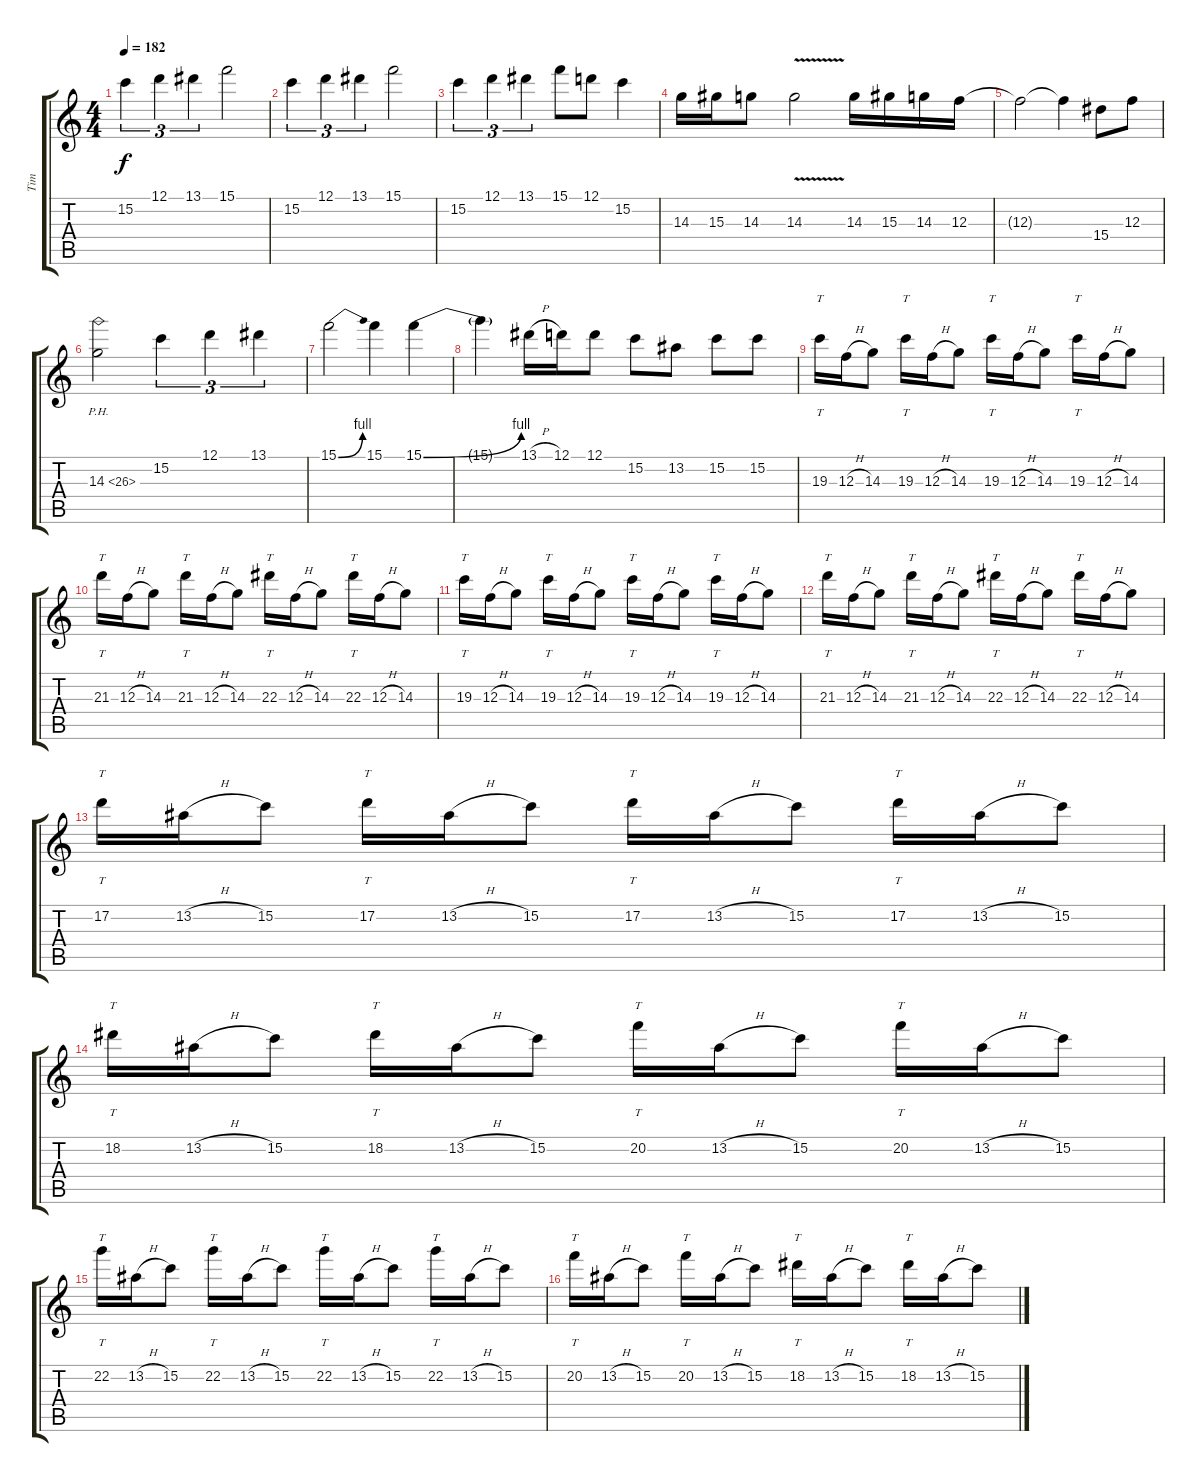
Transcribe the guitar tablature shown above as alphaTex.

\track ("Tim" "Tim") {instrument distortionguitar}
\staff {score tabs}
\tuning (D4 A3 F3 C3 G2 C2) {hide}
\ts (4 4)
\tempo 182
\clef g2
\ks c
15.2.4{tu (3 2) dy f} 12.1.4{tu (3 2)} 13.1.4{tu (3 2)} 15.1.2 |
15.2.4{tu (3 2)} 12.1.4{tu (3 2)} 13.1.4{tu (3 2)} 15.1.2 |
15.2.4{tu (3 2)} 12.1.4{tu (3 2)} 13.1.4{tu (3 2)} 15.1.8 12.1.8 15.2.4 |
14.3.16 15.3.16 14.3.8 14.3{v}.2 14.3.16 15.3.16 14.3.16 12.3.16 |
12.3{t}.2 12.3{t}.4 15.4.8 12.3.8 |
14.3{ph 12}.2 15.2.4{tu (3 2)} 12.1.4{tu (3 2)} 13.1.4{tu (3 2)} |
15.1{be (bend 0 0 60 4)}.2 15.1.4 15.1{be (bend 0 0 60 4)}.4 |
15.1{t}.4 13.1{h}.16 12.1.16 12.1.8 15.2.8 13.2.8 15.2.8 15.2.8 |
19.3.16{tt} 12.3{h}.16 14.3.8 19.3.16{tt} 12.3{h}.16 14.3.8 19.3.16{tt} 12.3{h}.16 14.3.8 19.3.16{tt} 12.3{h}.16 14.3.8 |
21.3.16{tt} 12.3{h}.16 14.3.8 21.3.16{tt} 12.3{h}.16 14.3.8 22.3.16{tt} 12.3{h}.16 14.3.8 22.3.16{tt} 12.3{h}.16 14.3.8 |
19.3.16{tt} 12.3{h}.16 14.3.8 19.3.16{tt} 12.3{h}.16 14.3.8 19.3.16{tt} 12.3{h}.16 14.3.8 19.3.16{tt} 12.3{h}.16 14.3.8 |
21.3.16{tt} 12.3{h}.16 14.3.8 21.3.16{tt} 12.3{h}.16 14.3.8 22.3.16{tt} 12.3{h}.16 14.3.8 22.3.16{tt} 12.3{h}.16 14.3.8 |
17.2.16{tt} 13.2{h}.16 15.2.8 17.2.16{tt} 13.2{h}.16 15.2.8 17.2.16{tt} 13.2{h}.16 15.2.8 17.2.16{tt} 13.2{h}.16 15.2.8 |
18.2.16{tt} 13.2{h}.16 15.2.8 18.2.16{tt} 13.2{h}.16 15.2.8 20.2.16{tt} 13.2{h}.16 15.2.8 20.2.16{tt} 13.2{h}.16 15.2.8 |
22.2.16{tt} 13.2{h}.16 15.2.8 22.2.16{tt} 13.2{h}.16 15.2.8 22.2.16{tt} 13.2{h}.16 15.2.8 22.2.16{tt} 13.2{h}.16 15.2.8 |
20.2.16{tt} 13.2{h}.16 15.2.8 20.2.16{tt} 13.2{h}.16 15.2.8 18.2.16{tt} 13.2{h}.16 15.2.8 18.2.16{tt} 13.2{h}.16 15.2.8
